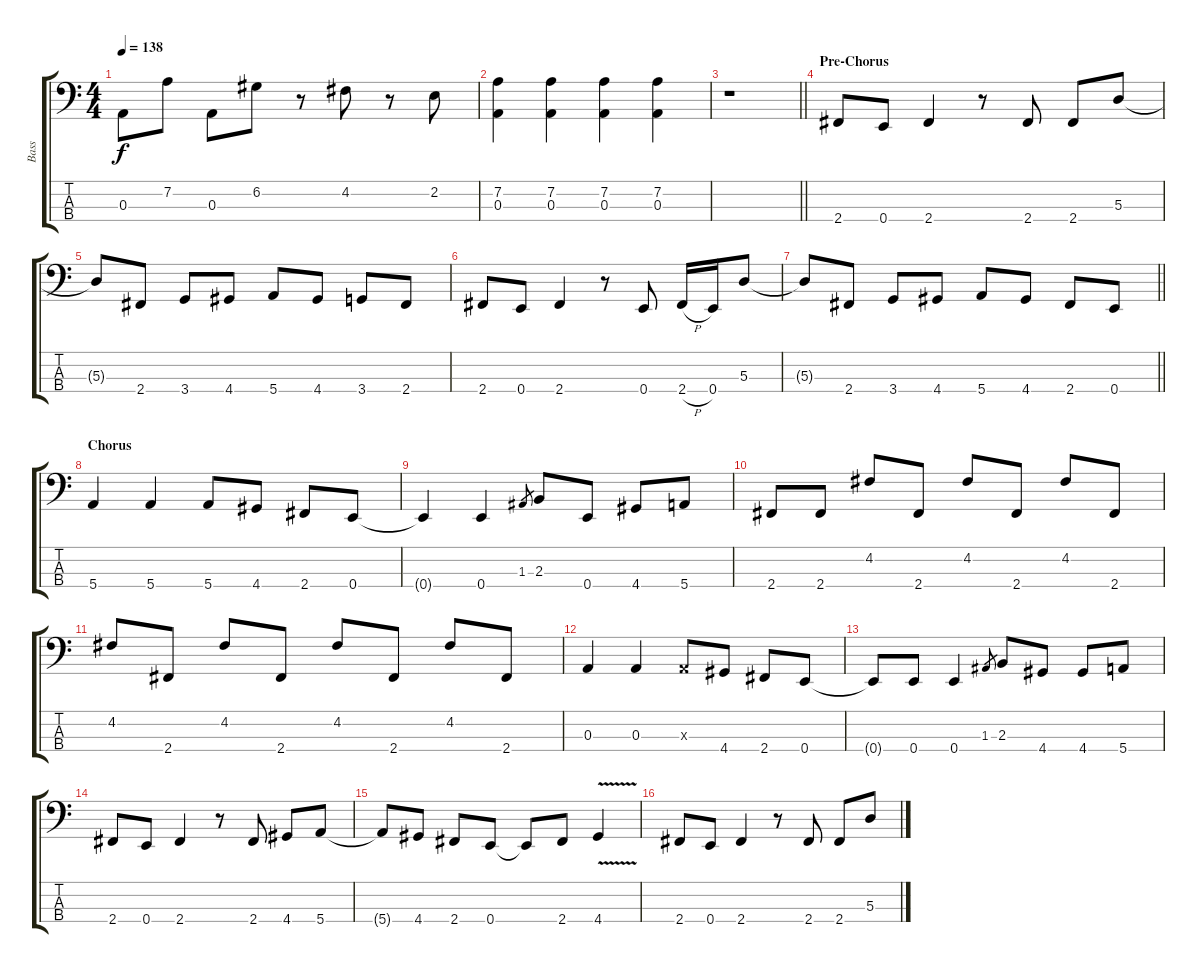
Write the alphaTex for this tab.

\track ("Bass" "Bass") {instrument electricbassfinger}
\staff {score tabs}
\tuning (G2 D2 A1 E1) {hide}
\ts (4 4)
\tempo 138
\clef f4
\ks c
0.3.8{dy f} 7.2.8 0.3.8 6.2.8 r.8 4.2.8 r.8 2.2.8 |
(7.2 0.3).4 (7.2 0.3).4 (7.2 0.3).4 (7.2 0.3).4 |
\barLineRight lightlight
r.1 |
\section ("" "Pre-Chorus")
2.4.8 0.4.8 2.4.4 r.8 2.4.8 2.4.8 5.3.8 |
5.3{t}.8 2.4.8 3.4.8 4.4.8 5.4.8 4.4.8 3.4.8 2.4.8 |
2.4.8 0.4.8 2.4.4 r.8 0.4.8 2.4{h}.16 0.4.16 5.3.8 |
\barLineRight lightlight
5.3{t}.8 2.4.8 3.4.8 4.4.8 5.4.8 4.4.8 2.4.8 0.4.8 |
\section ("" "Chorus")
5.4.4 5.4.4 5.4.8 4.4.8 2.4.8 0.4.8 |
0.4{t}.4 0.4.4 1.3.8{gr} 2.3.8 0.4.8 4.4.8 5.4.8 |
2.4.8 2.4.8 4.2.8 2.4.8 4.2.8 2.4.8 4.2.8 2.4.8 |
4.2.8 2.4.8 4.2.8 2.4.8 4.2.8 2.4.8 4.2.8 2.4.8 |
0.3.4 0.3.4 0.3{x}.8 4.4.8 2.4.8 0.4.8 |
0.4{t}.8 0.4.8 0.4.4 1.3.8{gr} 2.3.8 4.4.8 4.4.8 5.4.8 |
2.4.8 0.4.8 2.4.4 r.8 2.4.8 4.4.8 5.4.8 |
5.4{t}.8 4.4.8 2.4.8 0.4.8 0.4{t}.8 2.4.8 4.4{v}.4 |
2.4.8 0.4.8 2.4.4 r.8 2.4.8 2.4.8 5.3.8
